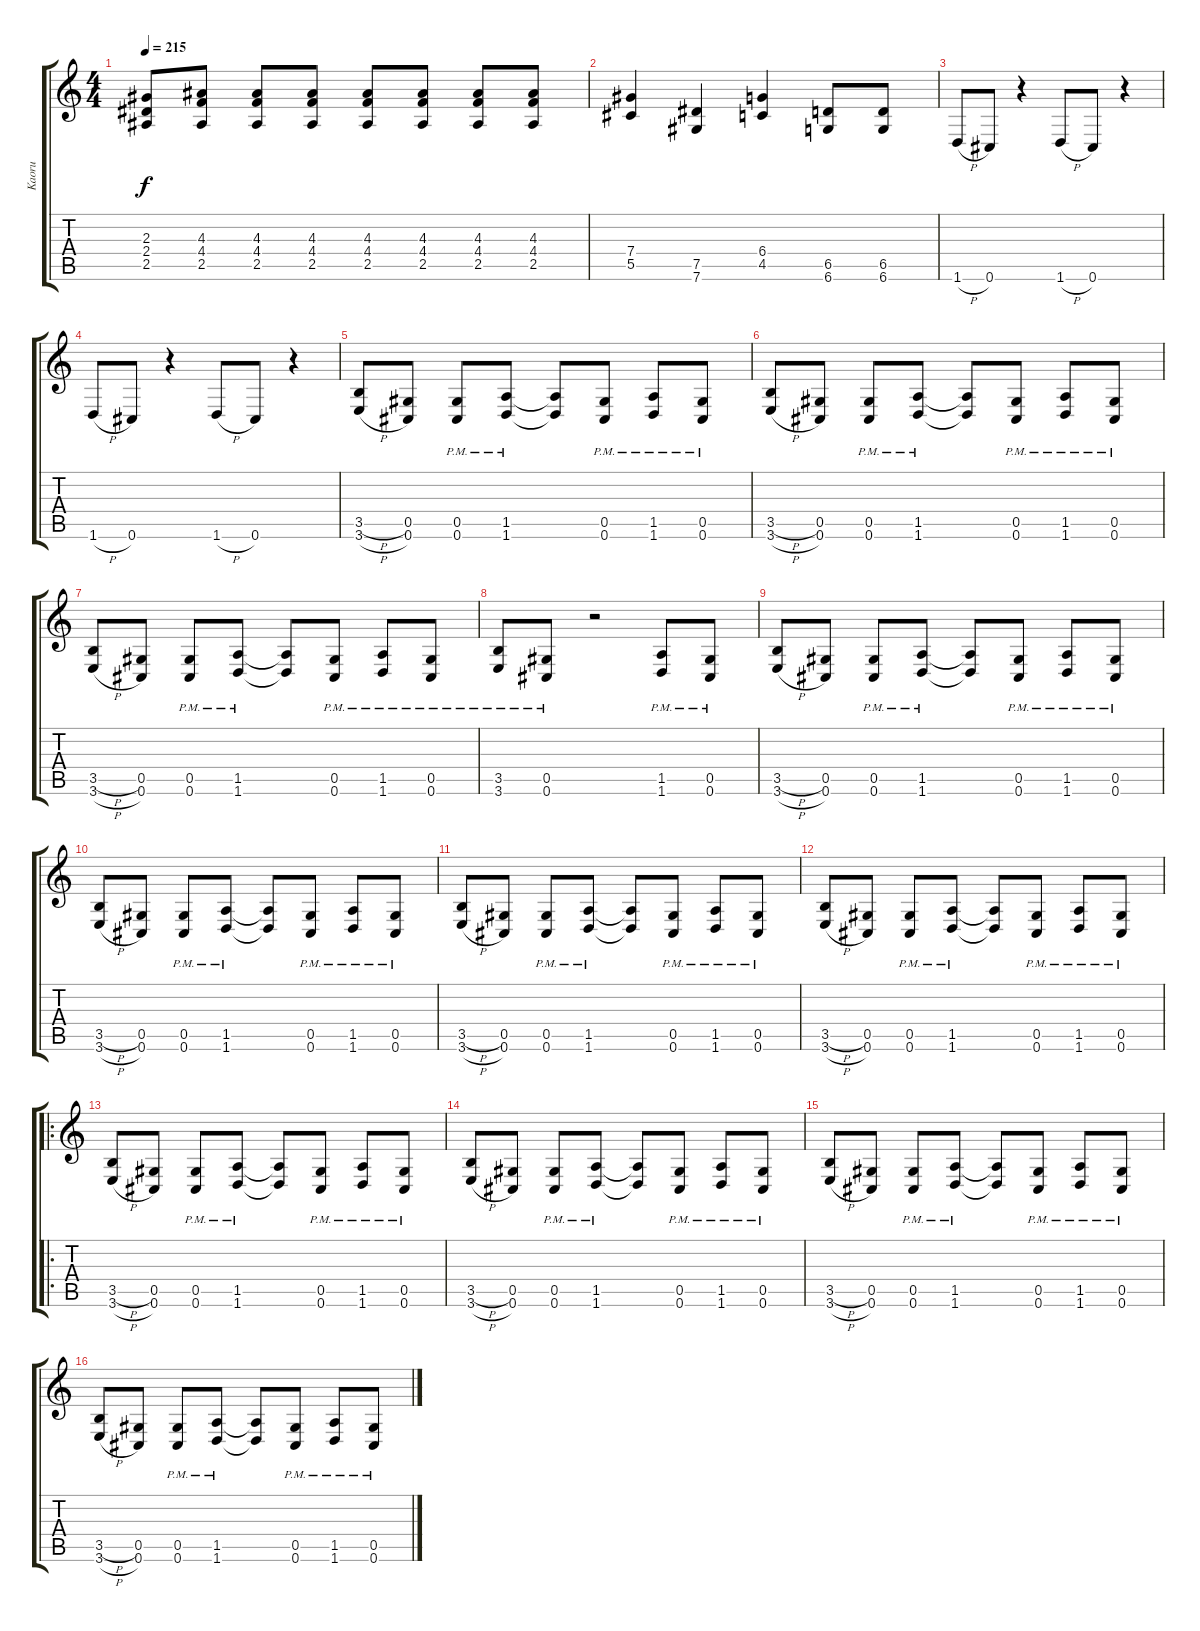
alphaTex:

\track ("Kaoru" "Kaoru") {instrument distortionguitar}
\staff {score tabs}
\tuning (Eb4 Bb3 Gb3 Db3 Ab2 Db2) {hide}
\ts (4 4)
\tempo 215
\clef g2
\ks aminor
(2.3 2.4 2.5).8{dy f} (4.3 4.4 2.5).8 (4.3 4.4 2.5).8 (4.3 4.4 2.5).8 (4.3 4.4 2.5).8 (4.3 4.4 2.5).8 (4.3 4.4 2.5).8 (4.3 4.4 2.5).8 |
(7.4 5.5).4 (7.5 7.6).4 (6.4 4.5).4 (6.5 6.6).8 (6.5 6.6).8 |
1.6{h}.8 0.6.8 r.4 1.6{h}.8 0.6.8 r.4 |
1.6{h}.8 0.6.8 r.4 1.6{h}.8 0.6.8 r.4 |
(3.5{h} 3.6{h}).8 (0.5 0.6).8 (0.5{pm} 0.6{pm}).8 (1.5{pm} 1.6{pm}).8 (1.5{t} 1.6{t}).8 (0.5{pm} 0.6{pm}).8 (1.5{pm} 1.6{pm}).8 (0.5{pm} 0.6{pm}).8 |
(3.5{h} 3.6{h}).8 (0.5 0.6).8 (0.5{pm} 0.6{pm}).8 (1.5{pm} 1.6{pm}).8 (1.5{t} 1.6{t}).8 (0.5{pm} 0.6{pm}).8 (1.5{pm} 1.6{pm}).8 (0.5{pm} 0.6{pm}).8 |
(3.5{h} 3.6{h}).8 (0.5 0.6).8 (0.5{pm} 0.6{pm}).8 (1.5{pm} 1.6{pm}).8 (1.5{t} 1.6{t}).8 (0.5{pm} 0.6{pm}).8 (1.5{pm} 1.6{pm}).8 (0.5{pm} 0.6{pm}).8 |
(3.5{pm} 3.6{pm}).8 (0.5{pm} 0.6{pm}).8 r.2 (1.5{pm} 1.6{pm}).8 (0.5{pm} 0.6{pm}).8 |
(3.5{h} 3.6{h}).8 (0.5 0.6).8 (0.5{pm} 0.6{pm}).8 (1.5{pm} 1.6{pm}).8 (1.5{t} 1.6{t}).8 (0.5{pm} 0.6{pm}).8 (1.5{pm} 1.6{pm}).8 (0.5{pm} 0.6{pm}).8 |
(3.5{h} 3.6{h}).8 (0.5 0.6).8 (0.5{pm} 0.6{pm}).8 (1.5{pm} 1.6{pm}).8 (1.5{t} 1.6{t}).8 (0.5{pm} 0.6{pm}).8 (1.5{pm} 1.6{pm}).8 (0.5{pm} 0.6{pm}).8 |
(3.5{h} 3.6{h}).8 (0.5 0.6).8 (0.5{pm} 0.6{pm}).8 (1.5{pm} 1.6{pm}).8 (1.5{t} 1.6{t}).8 (0.5{pm} 0.6{pm}).8 (1.5{pm} 1.6{pm}).8 (0.5{pm} 0.6{pm}).8 |
(3.5{h} 3.6{h}).8 (0.5 0.6).8 (0.5{pm} 0.6{pm}).8 (1.5{pm} 1.6{pm}).8 (1.5{t} 1.6{t}).8 (0.5{pm} 0.6{pm}).8 (1.5{pm} 1.6{pm}).8 (0.5{pm} 0.6{pm}).8 |
\ro
(3.5{h} 3.6{h}).8 (0.5 0.6).8 (0.5{pm} 0.6{pm}).8 (1.5{pm} 1.6{pm}).8 (1.5{t} 1.6{t}).8 (0.5{pm} 0.6{pm}).8 (1.5{pm} 1.6{pm}).8 (0.5{pm} 0.6{pm}).8 |
(3.5{h} 3.6{h}).8 (0.5 0.6).8 (0.5{pm} 0.6{pm}).8 (1.5{pm} 1.6{pm}).8 (1.5{t} 1.6{t}).8 (0.5{pm} 0.6{pm}).8 (1.5{pm} 1.6{pm}).8 (0.5{pm} 0.6{pm}).8 |
(3.5{h} 3.6{h}).8 (0.5 0.6).8 (0.5{pm} 0.6{pm}).8 (1.5{pm} 1.6{pm}).8 (1.5{t} 1.6{t}).8 (0.5{pm} 0.6{pm}).8 (1.5{pm} 1.6{pm}).8 (0.5{pm} 0.6{pm}).8 |
(3.5{h} 3.6{h}).8 (0.5 0.6).8 (0.5{pm} 0.6{pm}).8 (1.5{pm} 1.6{pm}).8 (1.5{t} 1.6{t}).8 (0.5{pm} 0.6{pm}).8 (1.5{pm} 1.6{pm}).8 (0.5{pm} 0.6{pm}).8
